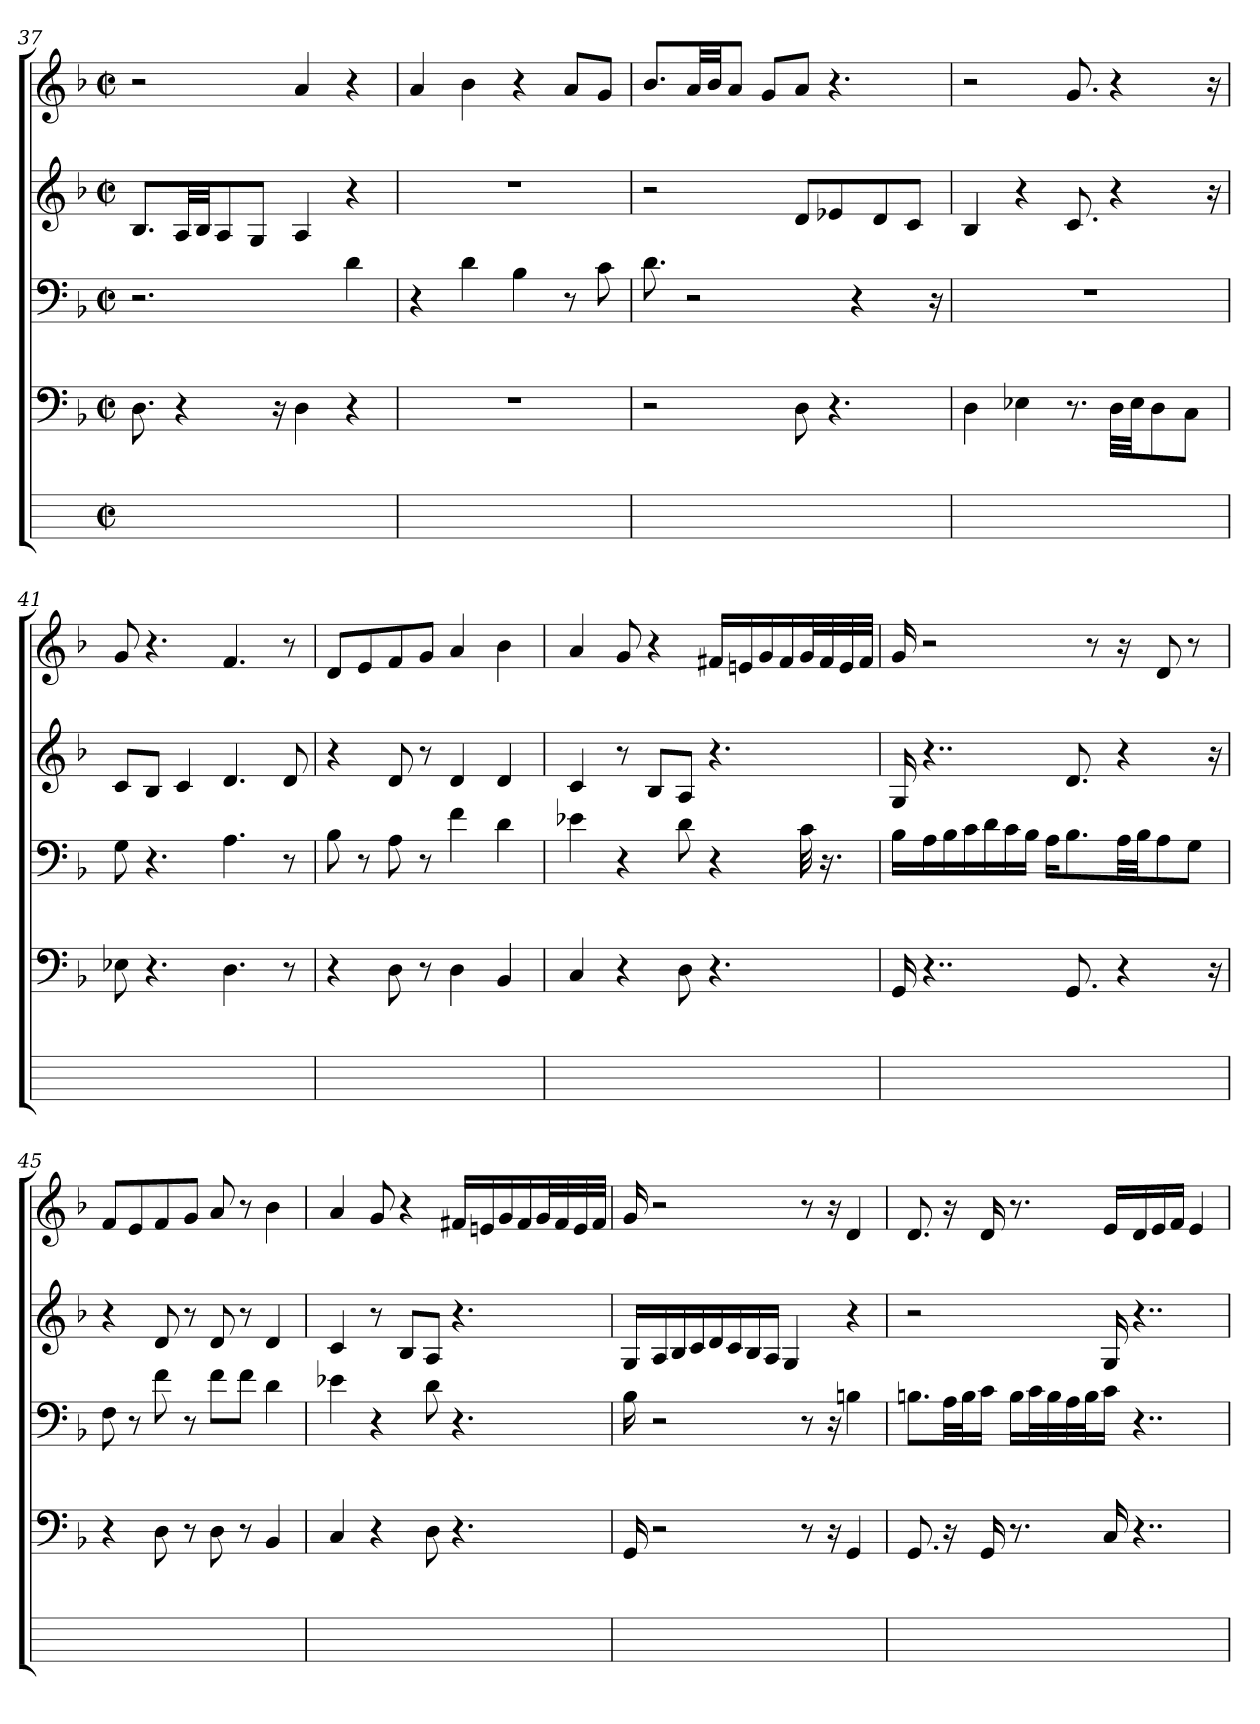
**kern	**kern	**kern	**kern	**kern
*part5	*part4	*part3	*part2	*part1
*staff5	*staff4	*staff3	*staff2	*staff1
*	*clefF4	*clefF4	*clefG2	*clefG2
*	*k[b-]	*k[b-]	*k[b-]	*k[b-]
*	*F:	*F:	*F:	*F:
*M2/2	*M2/2	*M2/2	*M2/2	*M2/2
*met(c|)	*met(c|)	*met(c|)	*met(c|)	*met(c|)
=37	=37	=37	=37	=37
1ryy	8.D	2.r	8.B-L	2r
.	4r	.	32AiLL	.
.	.	.	32B-iJJ	.
.	.	.	8Ai	.
.	.	.	8GiJ	.
.	16r	.	.	.
.	4Dj	.	4A	4a
.	4r	4d	4r	4r
=38	=38	=38	=38	=38
1ryy	1r	4r	1r	4a
.	.	4d	.	4b-
.	.	4B-	.	4r
.	.	8r	.	8aL
.	.	8c	.	8gJ
=39	=39	=39	=39	=39
1ryy	2r	8.d	2r	8.b-L
.	.	2r	.	32aiLL
.	.	.	.	32b-iJJ
.	.	.	.	8aiJ
.	.	.	.	8giL
.	8D	.	8dL	8aJ
.	4.r	.	8e-Xi	4.r
.	.	4r	.	.
.	.	.	8di	.
.	.	.	8ciJ	.
.	.	16r	.	.
=40	=40	=40	=40	=40
1ryy	4D	1r	4B-	2r
.	4E-X	.	4r	.
.	8.r	.	8.c	8.g
.	32DiLLL	.	4r	4r
.	32E-iJJ	.	.	.
.	8D	.	.	.
.	8CJ	.	.	.
.	.	.	16r	16r
=41	=41	=41	=41	=41
1ryy	8E-X	8G	8cjL	8g
.	4.r	4.r	8B-iJ	4.r
.	.	.	4cj	.
.	4.D	4.A	4.d	4.f
.	8r	8r	8dj	8r
=42	=42	=42	=42	=42
1ryy	4r	8B-	4r	8dL
.	.	8r	.	8e
.	8D	8A	8d	8f
.	8r	8r	8r	8gJ
.	4D	4f	4d	4a
.	4BB-	4d	4d	4b-
=43	=43	=43	=43	=43
1ryy	4C	4e-X	4c	4a
.	4r	4r	8r	8g
.	.	.	8B-L	4r
.	8D	8d	8AJ	.
.	4.r	4r	4.r	16f#XLL
.	.	.	.	16eni
.	.	.	.	16gZ
.	.	.	.	16f#i
.	.	32c	.	32gZL
.	.	16.r	.	32f#i
.	.	.	.	32ei
.	.	.	.	32f#iJJJ
=44	=44	=44	=44	=44
1ryy	16GG	16B-LL	16G	16g
.	4..r	16Ai	4..r	2r
.	.	16B-j	.	.
.	.	16ci	.	.
.	.	16dZ	.	.
.	.	16ci	.	.
.	.	16B-iJJ	.	.
.	.	16AiKL	.	.
.	8.GGj	8.B-j	8.d	.
.	.	.	.	8r
.	4r	32AiLL	4r	16r
.	.	32B-iJJ	.	.
.	.	8A	.	8d
.	.	8GJ	.	8r
.	16r	.	16r	.
=45	=45	=45	=45	=45
1ryy	4r	8F	4r	8fL
.	.	8r	.	8e
.	8D	8f	8d	8f
.	8r	8r	8r	8gJ
.	8D	8fL	8d	8a
.	8r	8fiJ	8r	8r
.	4BB-	4d	4d	4b-
=46	=46	=46	=46	=46
1ryy	4C	4e-X	4c	4a
.	4r	4r	8r	8g
.	.	.	8B-L	4r
.	8D	8d	8AJ	.
.	4.r	4.r	4.r	16f#XLL
.	.	.	.	16eni
.	.	.	.	16gZ
.	.	.	.	16f#i
.	.	.	.	32gZL
.	.	.	.	32f#i
.	.	.	.	32ej
.	.	.	.	32f#iJJJ
=47	=47	=47	=47	=47
1ryy	16GG	16B-	16GLL	16g
.	2r	2r	16Ai	2r
.	.	.	16B-i	.
.	.	.	16ci	.
.	.	.	16di	.
.	.	.	16ci	.
.	.	.	16B-i	.
.	.	.	16AiJJ	.
.	.	.	4Gj	.
.	8r	8r	.	8r
.	16r	16r	.	16r
.	4GG	4BnV	4r	4d
=48	=48	=48	=48	=48
1ryy	8.GG	8.BnVL	2r	8.d
.	16r	32AiLL	.	16r
.	.	32BiJ	.	.
.	16GG	16cZJJ	.	16d
.	8.r	16BiLL	.	8.r
.	.	32ciL	.	.
.	.	32Bi	.	.
.	.	32Ai	.	.
.	.	32BiJ	.	.
.	16C	16cJJ	16G	16eLL
.	4..r	4..r	4..r	16di
.	.	.	.	16ei
.	.	.	.	16fiJJ
.	.	.	.	4ej
=	=	=	=	=
*-	*-	*-	*-	*-
